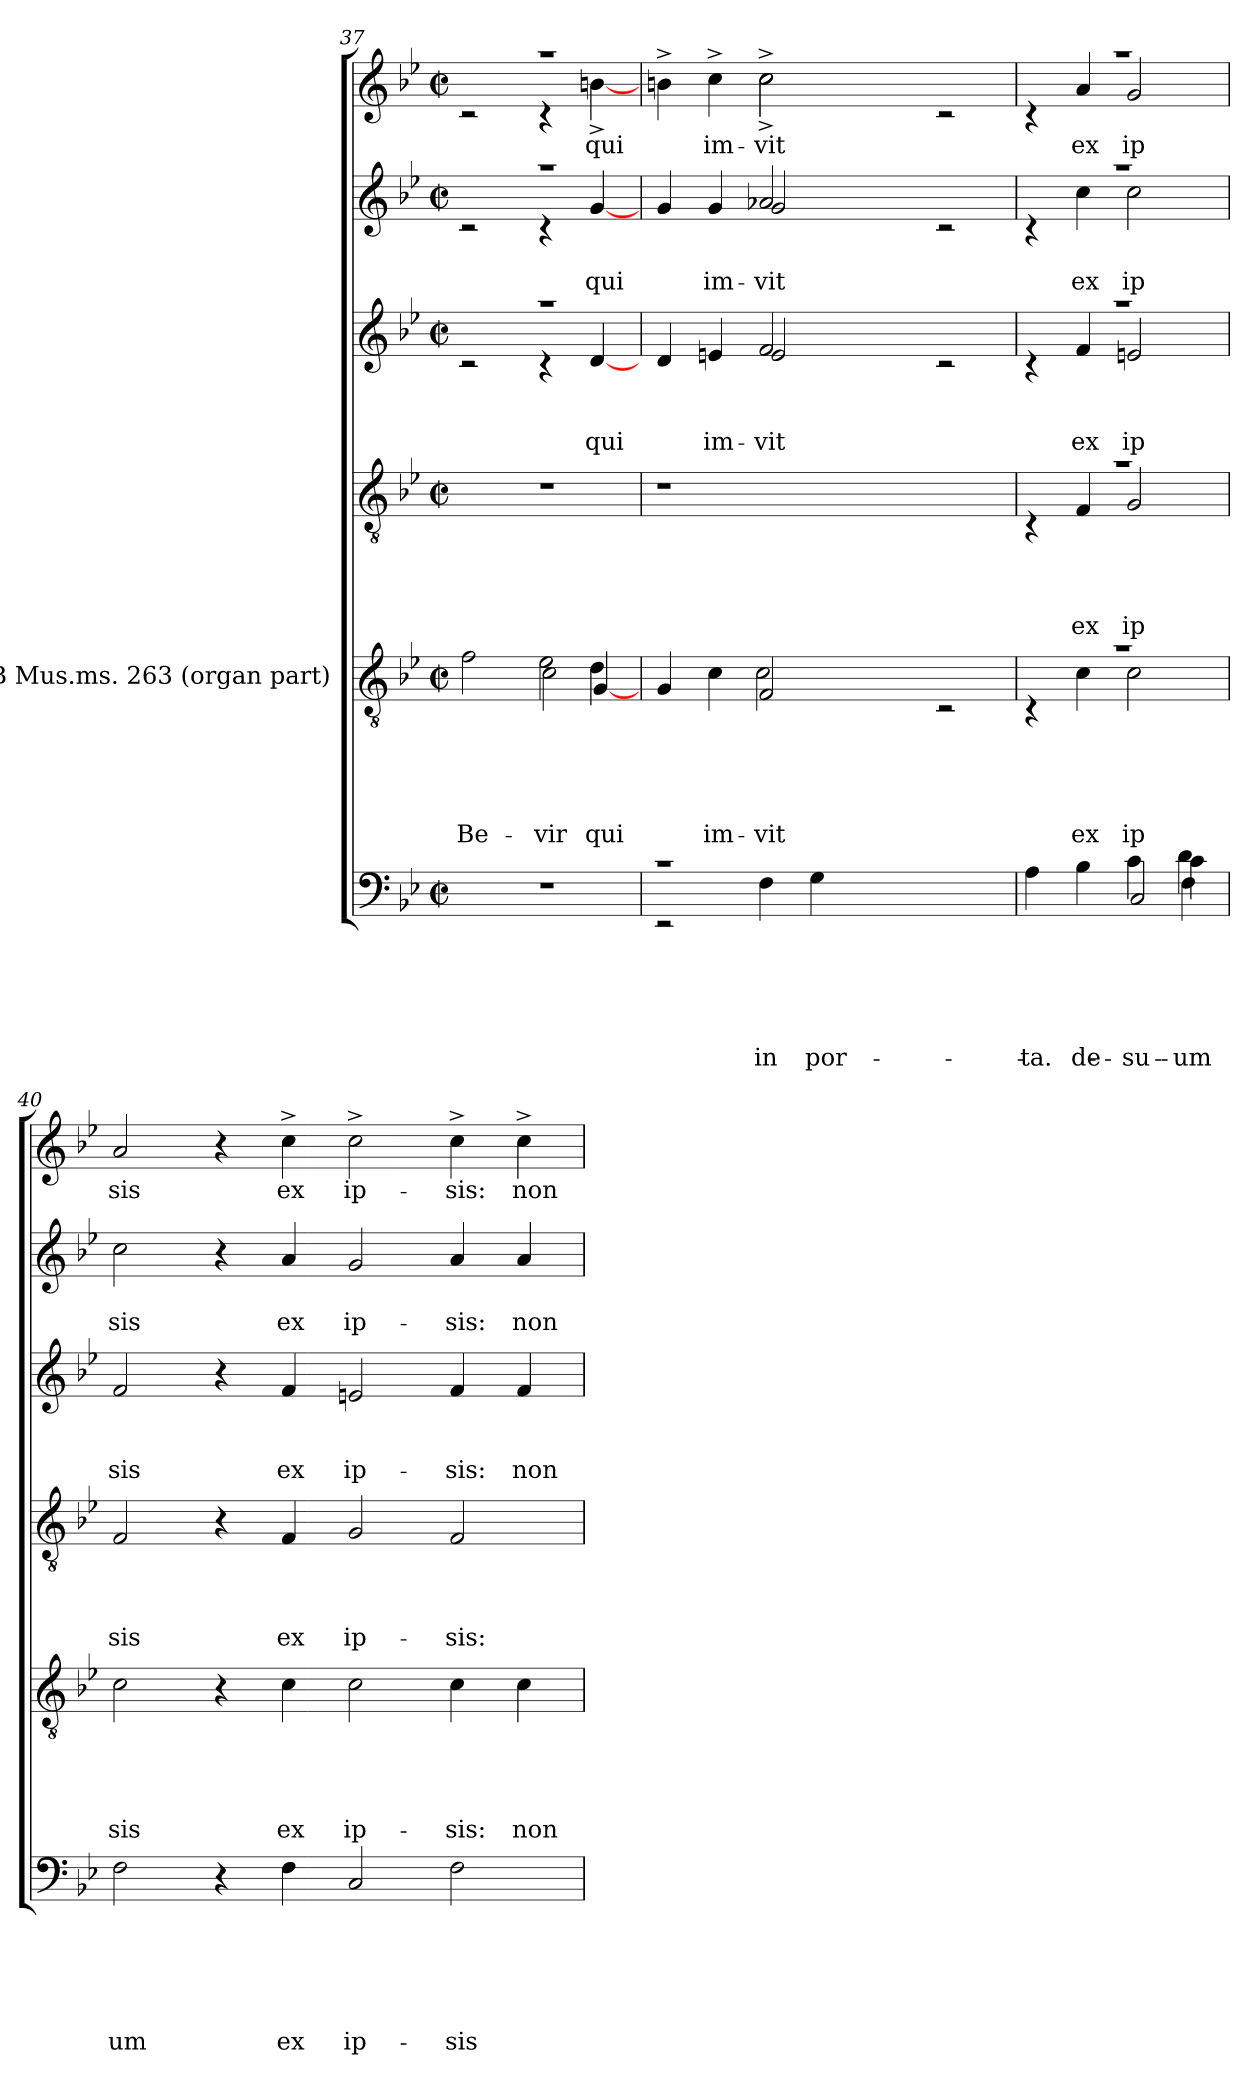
**kern	**text	**text	**text	**text	**text	**text	**kern	**text	**text	**text	**text	**text	**kern	**text	**text	**text	**text	**kern	**text	**text	**text	**kern	**text	**text	**kern	**text
*part6	*part6	*part6	*part6	*part6	*part6	*part6	*part5	*part5	*part5	*part5	*part5	*part5	*part4	*part4	*part4	*part4	*part4	*part3	*part3	*part3	*part3	*part2	*part2	*part2	*part1	*part1
*staff6	*staff6	*staff6	*staff6	*staff6	*staff6	*staff6	*staff5	*staff5	*staff5	*staff5	*staff5	*staff5	*staff4	*staff4	*staff4	*staff4	*staff4	*staff3	*staff3	*staff3	*staff3	*staff2	*staff2	*staff2	*staff1	*staff1
*	*	*	*	*	*	*	*I"BSB Mus.ms. 263 (organ part)	*	*	*	*	*	*	*	*	*	*	*	*	*	*	*	*	*	*	*
!!LO:PB:g=z
*clefF4	*	*	*	*	*	*	*clefGv2	*	*	*	*	*	*clefGv2	*	*	*	*	*clefG2	*	*	*	*clefG2	*	*	*clefG2	*
*k[b-e-]	*	*	*	*	*	*	*k[b-e-]	*	*	*	*	*	*k[b-e-]	*	*	*	*	*k[b-e-]	*	*	*	*k[b-e-]	*	*	*k[b-e-]	*
*B-:	*	*	*	*	*	*	*B-:	*	*	*	*	*	*B-:	*	*	*	*	*B-:	*	*	*	*B-:	*	*	*B-:	*
*M2/2	*	*	*	*	*	*	*M2/2	*	*	*	*	*	*M2/2	*	*	*	*	*M2/2	*	*	*	*M2/2	*	*	*M2/2	*
*met(c|)	*	*	*	*	*	*	*met(c|)	*	*	*	*	*	*met(c|)	*	*	*	*	*met(c|)	*	*	*	*met(c|)	*	*	*met(c|)	*
=37	=37	=37	=37	=37	=37	=37	=37	=37	=37	=37	=37	=37	=37	=37	=37	=37	=37	=37	=37	=37	=37	=37	=37	=37	=37	=37
!	!	!	!	!	!	!	!	!	!	!	!	!LO:LY:b	!	!	!	!	!	!	!	!	!	!	!	!	!	!
*	*	*	*	*	*	*	*^	*	*	*	*	*	*	*	*	*	*	*^	*	*	*	*^	*	*	*^	*
*	*	*	*	*	*	*	*	*^	*	*	*	*	*	*	*	*	*	*	*	*	*	*	*	*	*	*	*	*	*	*
*	*	*	*	*	*	*	*	*	*^	*	*	*	*	*	*	*	*	*	*	*	*	*	*	*	*	*	*	*	*	*	*
1r	.	.	.	.	.	.	2f\	2.ryy	2ryy	2.ryy	.	.	.	.	Be-	1r	.	.	.	.	1raa	2rc	.	.	.	1raa	2rc	.	.	1raa	2rc	.
!	!	!	!	!	!	!	!	!	!	!	!	!	!	!	!LO:LY:b	!	!	!	!	!	!	!	!	!	!	!	!	!	!	!	!	!
!	!	!	!	!	!	!	!	!	!	!	!	!	!	!	!LO:LY:b	!	!	!	!	!	!	!	!	!	!	!	!	!	!	!	!	!
.	.	.	.	.	.	.	2e-\	.	2c\	.	.	.	.	.	vir	.	.	.	.	.	.	4rc	.	.	.	.	4rc	.	.	.	4rc	.
!	!	!	!	!	!	!	!	!	!	!	!	!	!	!	!LO:LY:b	!	!	!	!	!	!	!	!	!	!	!	!	!	!	!	!	!
!	!	!	!	!	!	!	!	!	!	!	!	!	!	!	!LO:LY:b	!	!	!	!	!	!	!	!	!	!LO:LY:b	!	!	!	!LO:LY:b	!	!	!LO:LY:b
.	.	.	.	.	.	.	.	4d\	.	[<4G/	.	.	.	.	qui	.	.	.	.	.	.	[<4d/	.	.	qui	.	[<4g/	.	qui	.	[>4bn^<\	qui
*	*	*	*	*	*	*	*	*v	*v	*v	*	*	*	*	*	*	*	*	*	*	*	*	*	*	*	*	*	*	*	*	*	*
=38	=38	=38	=38	=38	=38	=38	=38	=38	=38	=38	=38	=38	=38	=38	=38	=38	=38	=38	=38	=38	=38	=38	=38	=38	=38	=38	=38	=38	=38	=38
*^	*	*	*	*	*	*	*	*	*	*	*	*	*	*	*	*	*	*	*	*	*	*	*	*	*	*	*	*	*	*
1rc	2rEE	.	.	.	.	.	.	4G/	2ryy	.	.	.	.	.	1r	.	.	.	.	4d/	2ryy	.	.	.	4g/	2ryy	.	.	4b^<\	2ryy	.
!	!	!	!	!	!	!	!	!	!	!	!	!	!	!LO:LY:b	!	!	!	!	!	!	!	!	!	!LO:LY:b	!	!	!	!LO:LY:b	!	!	!LO:LY:b
.	.	.	.	.	.	.	.	4c\	.	.	.	.	.	im-	.	.	.	.	.	4en/	.	.	.	im-	4g/	.	.	im-	4cc^<\	.	im-
!	!	!	!	!	!	!	!LO:LY:b	!	!	!	!	!	!	!LO:LY:b	!	!	!	!	!	!	!	!	!	!	!	!	!	!	!	!	!
!	!	!	!	!	!	!	!	!	!	!	!	!	!	!LO:LY:b	!	!	!	!	!	!	!	!	!	!LO:LY:b	!	!	!	!	!	!	!
!	!	!	!	!	!	!	!	!	!	!	!	!	!	!	!	!	!	!	!	!	!	!	!	!LO:LY:b	!	!	!	!LO:LY:b	!	!	!
!	!	!	!	!	!	!	!	!	!	!	!	!	!	!	!	!	!	!	!	!	!	!	!	!	!	!	!	!LO:LY:b	!	!	!LO:LY:b
!	!	!	!	!	!	!	!	!	!	!	!	!	!	!	!	!	!	!	!	!	!	!	!	!	!	!	!	!	!	!	!LO:LY:b
.	4F\	.	.	.	.	.	in	2F/	2c\	.	.	.	.	-vit	.	.	.	.	.	2f/	2e/	.	.	-vit	2a-X/	2g/	.	-vit	2cc^<\	2cc^<\	-vit
!	!	!	!	!	!	!	!LO:LY:b	!	!	!	!	!	!	!	!	!	!	!	!	!	!	!	!	!	!	!	!	!	!	!	!
.	4G\	.	.	.	.	.	por-	.	.	.	.	.	.	.	.	.	.	.	.	.	.	.	.	.	.	.	.	.	.	.	.
1ryy	1ryy	.	.	.	.	.	.	1ryy	2ryy	.	.	.	.	.	1ryy	.	.	.	.	1ryy	2ryy	.	.	.	1ryy	2ryy	.	.	1ryy	2ryy	.
.	.	.	.	.	.	.	.	.	2rC	.	.	.	.	.	.	.	.	.	.	.	2rc	.	.	.	.	2rc	.	.	.	2rc	.
*v	*v	*	*	*	*	*	*	*	*	*	*	*	*	*	*	*	*	*	*	*	*	*	*	*	*	*	*	*	*	*	*
=39	=39	=39	=39	=39	=39	=39	=39	=39	=39	=39	=39	=39	=39	=39	=39	=39	=39	=39	=39	=39	=39	=39	=39	=39	=39	=39	=39	=39	=39	=39
!	!	!	!	!	!	!LO:LY:b	!	!	!	!	!	!	!	!	!	!	!	!	!	!	!	!	!	!	!	!	!	!	!	!
*^	*	*	*	*	*	*	*	*	*	*	*	*	*	*^	*	*	*	*	*	*	*	*	*	*	*	*	*	*	*	*
*	*^	*	*	*	*	*	*	*	*	*	*	*	*	*	*	*	*	*	*	*	*	*	*	*	*	*	*	*	*	*	*	*
*	*	*^	*	*	*	*	*	*	*	*	*	*	*	*	*	*	*	*	*	*	*	*	*	*	*	*	*	*	*	*	*	*	*
4A\	2.ryy	2.ryy	2ryy	.	.	.	.	.	-ta.	1ra	4rC	.	.	.	.	.	1ra	4rC	.	.	.	.	1raa	4rc	.	.	.	1raa	4rc	.	.	1raa	4rc	.
!	!	!	!	!	!	!	!	!	!LO:LY:b	!	!	!	!	!	!	!LO:LY:b	!	!	!	!	!	!LO:LY:b	!	!	!	!	!LO:LY:b	!	!	!	!LO:LY:b	!	!	!LO:LY:b
4B-\	.	.	.	.	.	.	.	.	de-	.	4c\	.	.	.	.	ex	.	4F/	.	.	.	ex	.	4f/	.	.	ex	.	4cc\	.	ex	.	4a/	ex
!	!	!	!	!	!	!	!	!	!LO:LY:b	!	!	!	!	!	!	!	!	!	!	!	!	!	!	!	!	!	!	!	!	!	!	!	!	!
!	!	!	!	!	!	!	!	!	!LO:LY:b	!	!	!	!	!	!	!LO:LY:b	!	!	!	!	!	!LO:LY:b	!	!	!	!	!LO:LY:b	!	!	!	!LO:LY:b	!	!	!LO:LY:b
4c\	.	.	2C/	.	.	.	.	.	su-	.	2c\	.	.	.	.	ip-	.	2G/	.	.	.	ip-	.	2en/	.	.	ip-	.	2cc\	.	ip-	.	2g/	ip-
!	!	!	!	!	!	!	!	!	!LO:LY:b	!	!	!	!	!	!	!	!	!	!	!	!	!	!	!	!	!	!	!	!	!	!	!	!	!
!	!	!	!	!	!	!	!	!	!LO:LY:b	!	!	!	!	!	!	!	!	!	!	!	!	!	!	!	!	!	!	!	!	!	!	!	!	!
!	!	!	!	!	!	!	!	!	!LO:LY:b	!	!	!	!	!	!	!	!	!	!	!	!	!	!	!	!	!	!	!	!	!	!	!	!	!
4d\	4c\	4F\	.	.	.	.	.	.	-um	.	.	.	.	.	.	.	.	.	.	.	.	.	.	.	.	.	.	.	.	.	.	.	.	.
*	*	*v	*v	*	*	*	*	*	*	*	*	*	*	*	*	*	*v	*v	*	*	*	*	*v	*v	*	*	*	*v	*v	*	*	*v	*v	*
*	*	*	*	*	*	*	*	*	*v	*v	*	*	*	*	*	*	*	*	*	*	*	*	*	*	*	*	*	*	*
!!LO:LB:g=z
=40	=40	=40	=40	=40	=40	=40	=40	=40	=40	=40	=40	=40	=40	=40	=40	=40	=40	=40	=40	=40	=40	=40	=40	=40	=40	=40	=40	=40
!	!	!	!	!	!	!	!	!LO:LY:b	!	!	!	!	!	!LO:LY:b	!	!	!	!	!LO:LY:b	!	!	!	!LO:LY:b	!	!	!LO:LY:b	!	!LO:LY:b
*v	*v	*v	*	*	*	*	*	*	*	*	*	*	*	*	*	*	*	*	*	*	*	*	*	*	*	*	*	*
2F\	.	.	.	.	.	-um	2c\	.	.	.	.	-sis	2F/	.	.	.	-sis	2f/	.	.	-sis	2cc\	.	-sis	2a/	-sis
4r	.	.	.	.	.	.	4r	.	.	.	.	.	4r	.	.	.	.	4r	.	.	.	4r	.	.	4r	.
!	!	!	!	!	!	!LO:LY:b	!	!	!	!	!	!LO:LY:b	!	!	!	!	!LO:LY:b	!	!	!	!LO:LY:b	!	!	!LO:LY:b	!	!LO:LY:b
4F\	.	.	.	.	.	ex	4c\	.	.	.	.	ex	4F/	.	.	.	ex	4f/	.	.	ex	4a/	.	ex	4cc^>\	ex
!	!	!	!	!	!	!LO:LY:b	!	!	!	!	!	!LO:LY:b	!	!	!	!	!LO:LY:b	!	!	!	!LO:LY:b	!	!	!LO:LY:b	!	!LO:LY:b
2C/	.	.	.	.	.	ip-	2c\	.	.	.	.	ip-	2G/	.	.	.	ip-	2en/	.	.	ip-	2g/	.	ip-	2cc^>\	ip-
!	!	!	!	!	!	!LO:LY:b	!	!	!	!	!	!LO:LY:b	!	!	!	!	!LO:LY:b	!	!	!	!LO:LY:b	!	!	!LO:LY:b	!	!LO:LY:b
2F\	.	.	.	.	.	-sis	4c\	.	.	.	.	-sis:	2F/	.	.	.	-sis:	4f/	.	.	-sis:	4a/	.	-sis:	4cc^>\	-sis:
!	!	!	!	!	!	!	!	!	!	!	!	!LO:LY:b	!	!	!	!	!	!	!	!	!LO:LY:b	!	!	!LO:LY:b	!	!LO:LY:b
.	.	.	.	.	.	.	4c\	.	.	.	.	non	.	.	.	.	.	4f/	.	.	non	4a/	.	non	4cc^>\	non
=	=	=	=	=	=	=	=	=	=	=	=	=	=	=	=	=	=	=	=	=	=	=	=	=	=	=
*-	*-	*-	*-	*-	*-	*-	*-	*-	*-	*-	*-	*-	*-	*-	*-	*-	*-	*-	*-	*-	*-	*-	*-	*-	*-	*-
